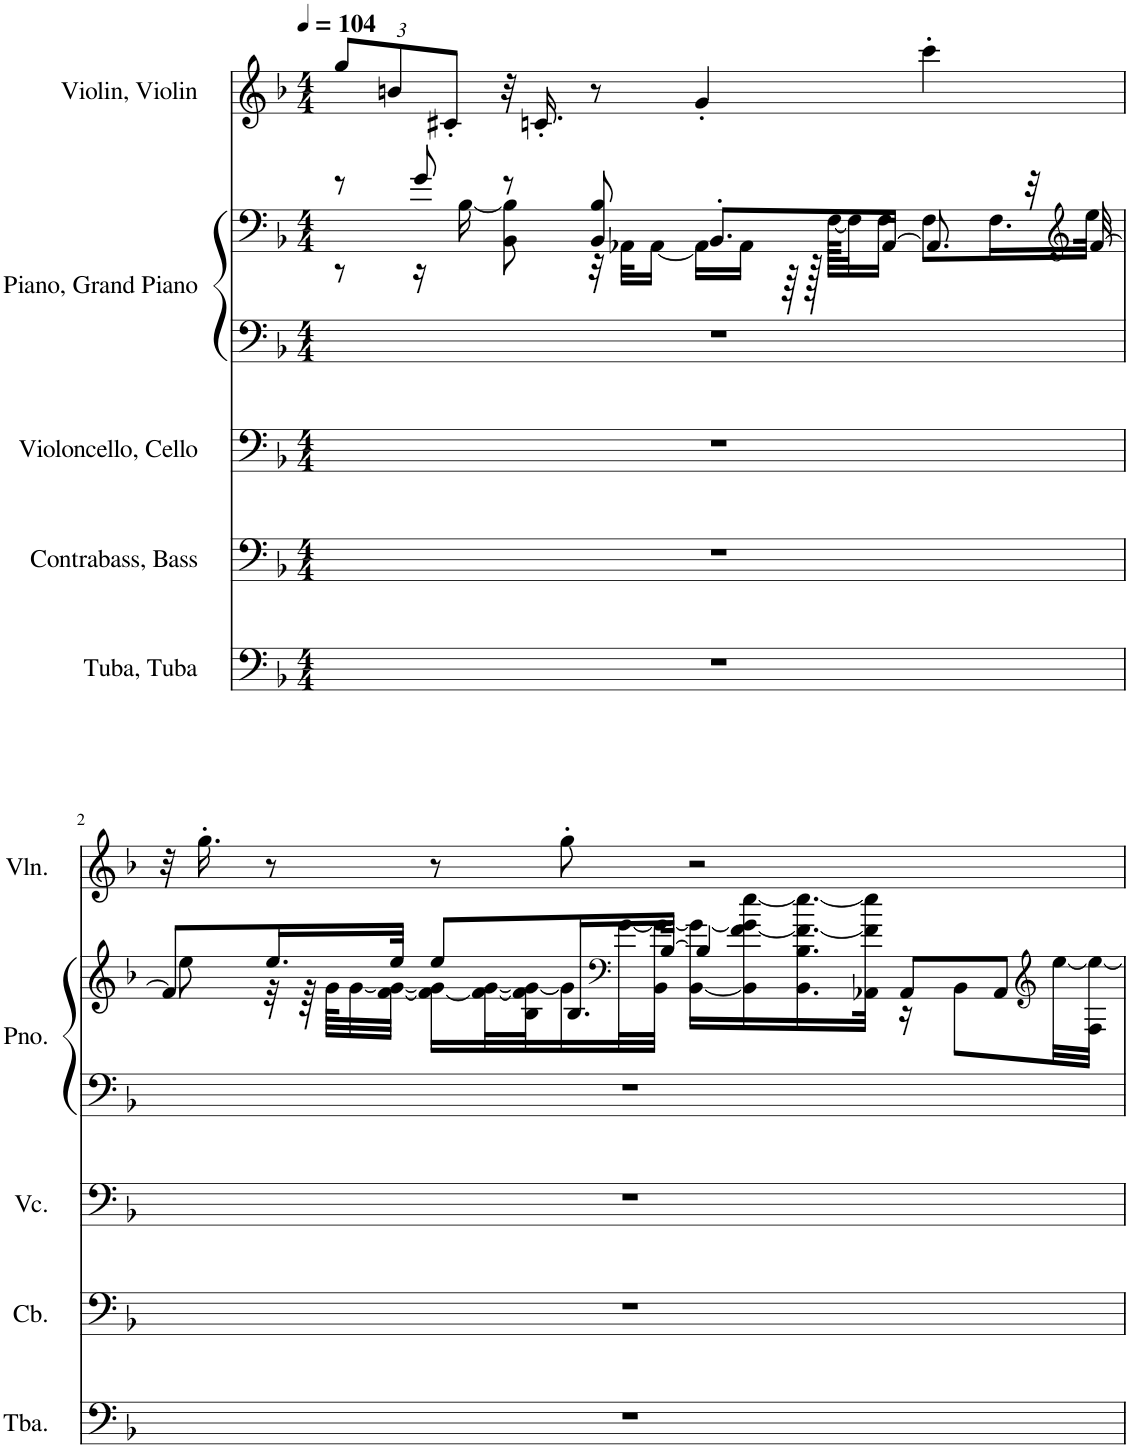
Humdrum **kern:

**kern	**kern	**kern	**kern	**kern	**kern
*part5	*part4	*part3	*part2	*part2	*part1
*staff6	*staff5	*staff4	*staff3	*staff2	*staff1
*I"Tuba, Tuba	*I"Contrabass, Bass	*I"Violoncello, Cello	*I"Piano, Grand Piano	*	*I"Violin, Violin
*I'Tba.	*I'Cb.	*I'Vc.	*I'Pno.	*	*I'Vln.
*clefF4	*clefF4	*clefF4	*clefF4	*clefF4	*clefG2
*	*Trd7c12	*	*	*	*
*k[b-]	*k[b-]	*k[b-]	*k[b-]	*k[b-]	*k[b-]
*M4/4	*M4/4	*M4/4	*M4/4	*M4/4	*M4/4
*MM104	*MM104	*MM104	*MM104	*MM104	*MM104
=1	=1	=1	=1	=1	=1
*	*	*	*	*^	*
*	*	*	*	*	*	*Xbrackettup
1r	1r	1r	1r	8r	8r	12gg/L
.	.	.	.	.	.	12bn/
.	.	.	.	8g/	16r	.
.	.	.	.	.	.	12c#X'/J
.	.	.	.	.	[16B-\	.
.	.	.	.	8r	8BB-\ 8B-\]	32r
.	.	.	.	.	.	16.cn'/
.	.	.	.	8BB-/ 8B-/	32r	8r
.	.	.	.	.	32AA-X\KLL	.
.	.	.	.	.	[16AA-\JJ	.
.	.	.	.	8.BB-'/L	16AA-\LL]	4g'/
.	.	.	.	.	16AA-\JJ	.
.	.	.	.	.	64r	.
.	.	.	.	.	128r	.
.	.	.	.	.	[128F\KKLLL	.
.	.	.	.	.	32F\J]	.
.	.	.	.	[16AA-/Jk	16F\JJ	.
.	.	.	.	8.AA-/]	8F\L	4ccc'\
.	.	.	.	.	16.F\L	.
.	.	.	.	32r	.	.
*	*	*	*	*clefG2	*	*
.	.	.	.	[32f/	32ee\JJk	.
!!LO:LB:g=z
=2	=2	=2	=2	=2	=2	=2
1r	1r	1r	1r	8f/L]	8ee\	32r
.	.	.	.	.	.	16.gg'\
.	.	.	.	16.ee/L	32r	8r
.	.	.	.	.	64r	.
.	.	.	.	.	64g\KLLL	.
.	.	.	.	.	[32g\	.
.	.	.	.	32ee/JJk	[32f\ 32g\_JJJ	.
.	.	.	.	8ee/L	16f\_ 16g\]LL	8r
.	.	.	.	.	32f\_ [32g\L	.
.	.	.	.	.	32B-\ 32f\] 32g\_J	.
.	.	.	.	16.B-/L	16g\]	8gg'\
*	*	*	*	*clefF4	*	*
.	.	.	.	.	[32g\L	.
.	.	.	.	[32B-/JJk	32BB-\ 32g\_JJJ	.
.	.	.	.	4B-/]	[16BB-\ 16g\_LL	2r
.	.	.	.	.	16BB-\] [16f\ 16g\] [16ee\	.
.	.	.	.	.	16.BB-\ 16.B-\ 16.f\_ 16.ee\_	.
.	.	.	.	.	32AA-X\ 32f\] 32ee\]JJk	.
.	.	.	.	8AA-/L	16r	.
.	.	.	.	.	8BB-\L	.
.	.	.	.	8AA-/J	.	.
*	*	*	*	*clefG2	*	*
.	.	.	.	.	[32ee\LL	.
.	.	.	.	.	32F\ 32ee\_JJJ	.
*	*	*	*	*v	*v	*
=	=	=	=	=	=
*-	*-	*-	*-	*-	*-
